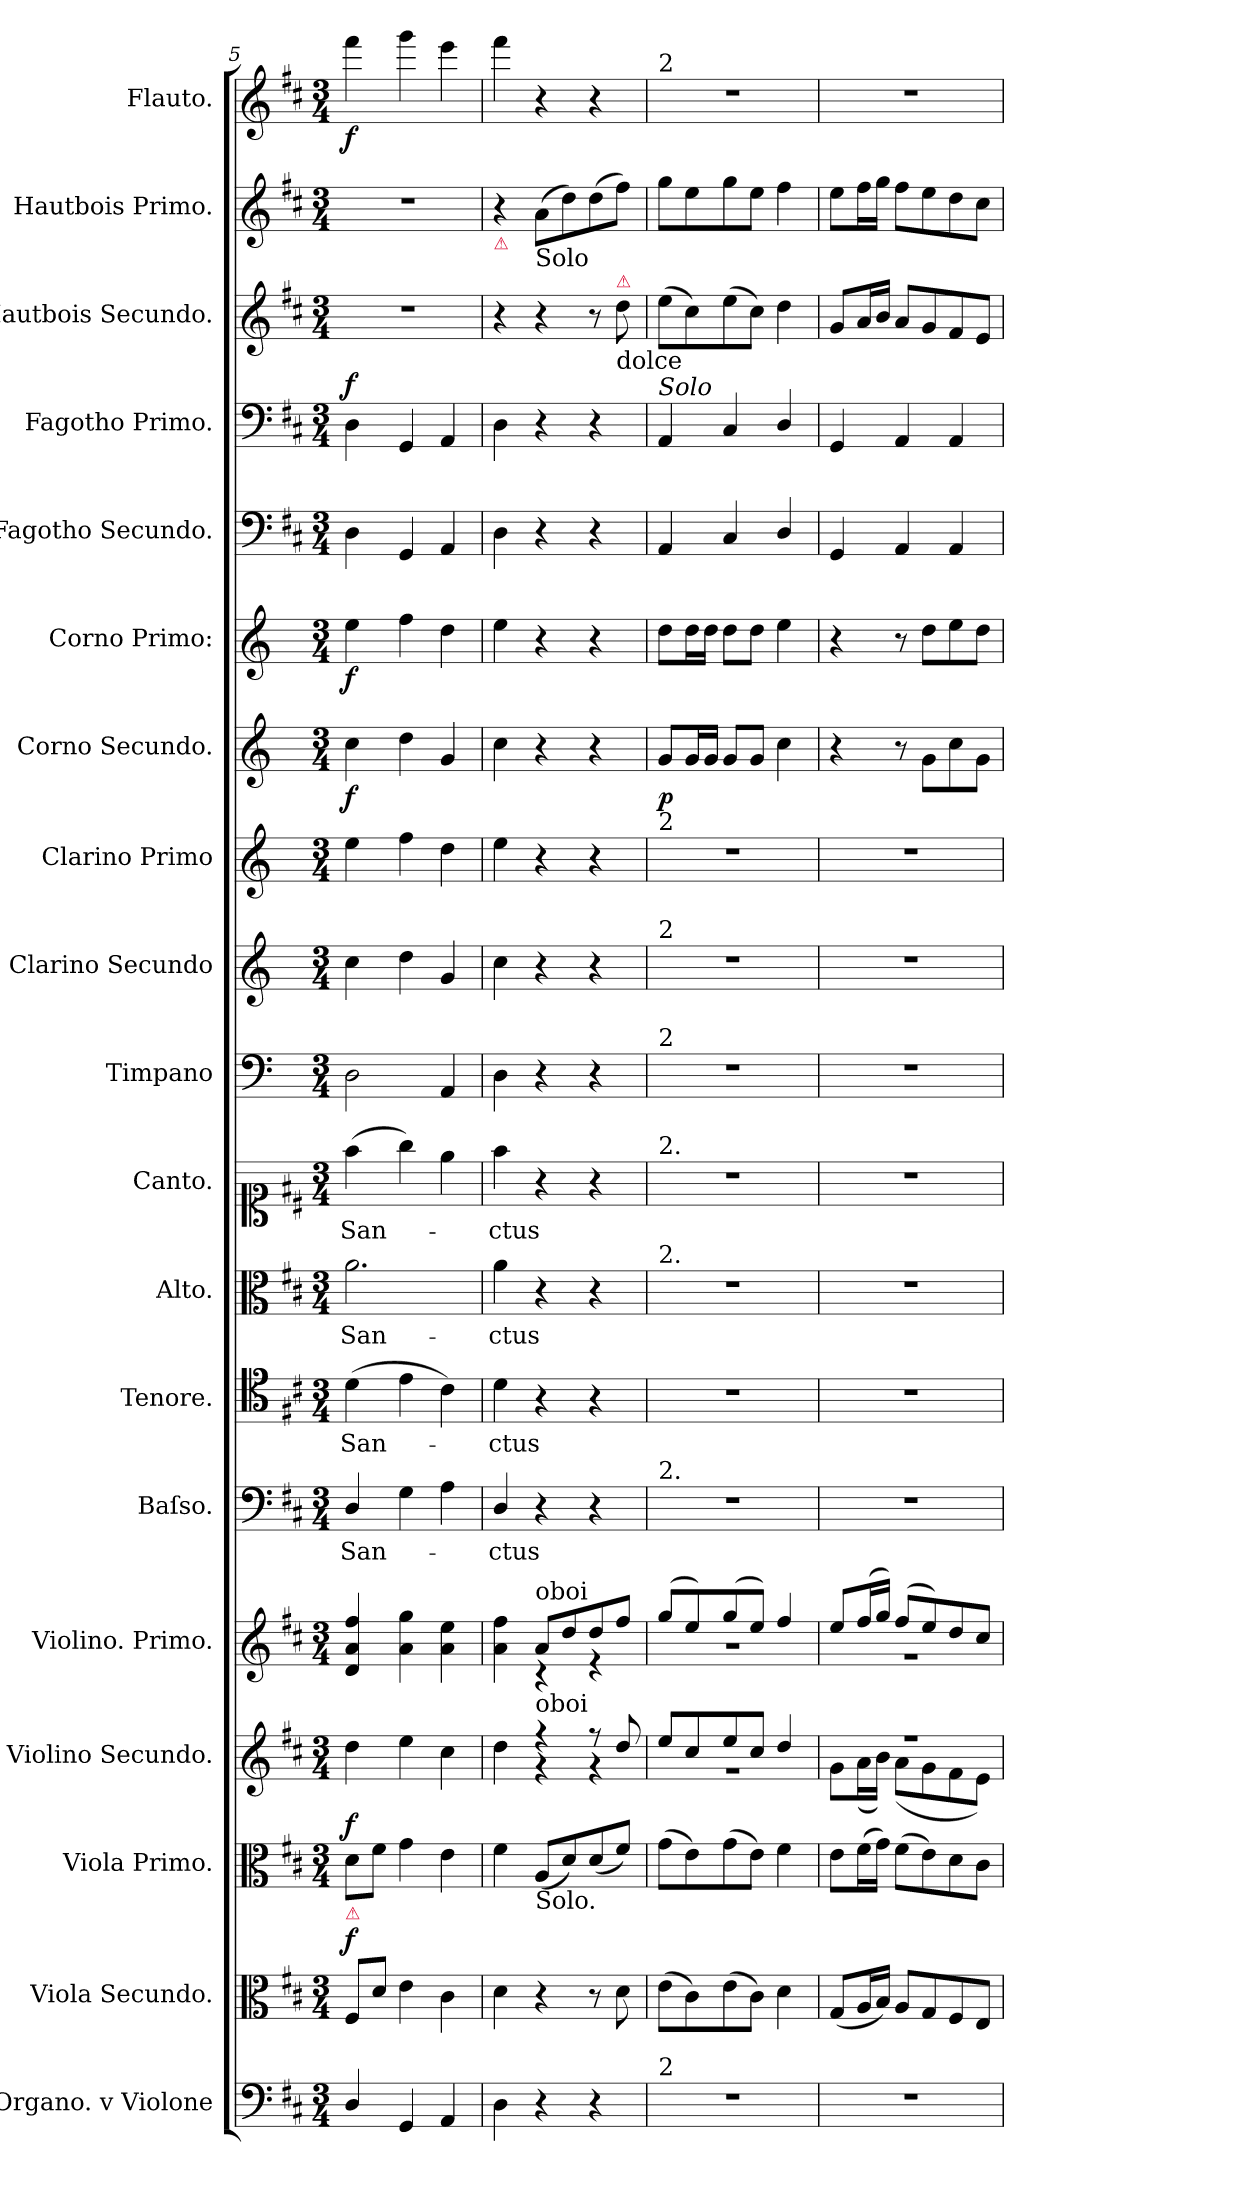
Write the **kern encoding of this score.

**kern	**kern	**dynam	**kern	**dynam	**kern	**dynam	**kern	**kern	**text	**kern	**text	**kern	**text	**kern	**text	**kern	**kern	**kern	**kern	**dynam	**kern	**dynam	**kern	**dynam	**kern	**dynam	**kern	**kern	**kern	**dynam
*part19	*part18	*part18	*part17	*part17	*part16	*part16	*part15	*part14	*part14	*part13	*part13	*part12	*part12	*part11	*part11	*part10	*part9	*part8	*part7	*part7	*part6	*part6	*part5	*part5	*part4	*part4	*part3	*part2	*part1	*part1
*staff19	*staff18	*staff18	*staff17	*staff17	*staff16	*staff16	*staff15	*staff14	*staff14	*staff13	*staff13	*staff12	*staff12	*staff11	*staff11	*staff10	*staff9	*staff8	*staff7	*staff7	*staff6	*staff6	*staff5	*staff5	*staff4	*staff4	*staff3	*staff2	*staff1	*staff1
*I"Organo. v Violone	*I"Viola Secundo.	*	*I"Viola Primo.	*	*I"Violino Secundo.	*	*I"Violino. Primo.	*I"Baſso.	*	*I"Tenore.	*	*I"Alto.	*	*I"Canto.	*	*I"Timpano	*I"Clarino Secundo	*I"Clarino Primo	*I"Corno Secundo.	*	*I"Corno Primo:	*	*I"Fagotho Secundo.	*	*I"Fagotho Primo.	*	*I"Hautbois Secundo.	*I"Hautbois Primo.	*I"Flauto.	*
*I'org/vlne	*I'vla 2	*	*I'vla 1	*	*I'vl 2	*	*I'vl 1	*I'B	*	*I'T	*	*I'A	*	*	*	*I'timp	*I'clno 2	*I'clno 1	*I'cor 2	*	*I'cor 1	*	*I'fag 2	*	*I'fag 1	*	*	*	*I'fl	*
*clefF4	*clefC3	*	*clefC3	*	*clefG2	*	*clefG2	*clefF4	*	*clefC4	*	*clefC3	*	*clefC1	*	*clefF4	*clefG2	*clefG2	*clefG2	*	*clefG2	*	*clefF4	*	*clefF4	*	*clefG2	*clefG2	*clefG2	*
*	*	*	*	*	*	*	*	*	*	*	*	*	*	*	*	*	*ITrd-1c-2	*ITrd-1c-2	*ITrd6c10	*	*ITrd6c10	*	*	*	*	*	*	*	*	*
*k[f#c#]	*k[f#c#]	*	*k[f#c#]	*	*k[f#c#]	*	*k[f#c#]	*k[f#c#]	*	*k[f#c#]	*	*k[f#c#]	*	*k[f#c#]	*	*k[]	*k[f#c#]	*k[f#c#]	*k[f#c#]	*	*k[f#c#]	*	*k[f#c#]	*	*k[f#c#]	*	*k[f#c#]	*k[f#c#]	*k[f#c#]	*
*D:	*D:	*	*D:	*	*D:	*	*D:	*D:	*	*D:	*	*D:	*	*D:	*	*	*D:	*D:	*D:	*	*D:	*	*D:	*	*D:	*	*D:	*D:	*D:	*
*M3/4	*M3/4	*	*M3/4	*	*M3/4	*	*M3/4	*M3/4	*	*M3/4	*	*M3/4	*	*M3/4	*	*M3/4	*M3/4	*M3/4	*M3/4	*	*M3/4	*	*M3/4	*	*M3/4	*	*M3/4	*M3/4	*M3/4	*
=5	=5	=5	=5	=5	=5	=5	=5	=5	=5	=5	=5	=5	=5	=5	=5	=5	=5	=5	=5	=5	=5	=5	=5	=5	=5	=5	=5	=5	=5	=5
!	!LO:TX:a:color=crimson:t=⚠	!	!	!	!	!	!	!	!	!	!	!	!	!	!	!	!	!	!	!	!	!	!	!	!	!	!	!	!	!
!	!	!LO:DY:a	!	!LO:DY:a	!	!LO:DY:rj	!	!	!LO:LY:i	!	!LO:LY:i	!	!	!	!	!	!	!	!	!	!	!	!	!LO:DY:a	!	!LO:DY:a	!	!	!	!
4D/	8F#/L	f	8d\L	f	4dd\	f&colon;	4d/ 4a/ 4ff#/	4D/	San-	(4d\	San-	2.a\	San-	(4ff#\	San-	2D\	4dd\	4ff#\	4d\	f	4f#\	f	4D\	forte	4D\	f.	2.r	2.r	4fff#\	f
.	8d\J	.	8f#\J	.	.	.	.	.	.	.	.	.	.	.	.	.	.	.	.	.	.	.	.	.	.	.	.	.	.	.
4GG/	4e\	.	4g\	.	4ee\	.	4a\ 4gg\	4G\	.	4e\	.	.	.	4gg\)	.	.	4ee\	4gg\	4e\	.	4g\	.	4GG/	.	4GG/	.	.	.	4ggg\	.
4AA/	4c#\	.	4e\	.	4cc#\	.	4a\ 4ee\	4A\	.	4c#\)	.	.	.	4ee\	.	4AA/	4a/	4ee\	4A/	.	4e\	.	4AA/	.	4AA/	.	.	.	4eee\	.
=6	=6	=6	=6	=6	=6	=6	=6	=6	=6	=6	=6	=6	=6	=6	=6	=6	=6	=6	=6	=6	=6	=6	=6	=6	=6	=6	=6	=6	=6	=6
*	*	*	*	*	*^	*	*^	*	*	*	*	*	*	*	*	*	*	*	*	*	*	*	*	*	*	*	*	*	*	*
!	!	!	!	!	!	!	!	!	!	!	!	!	!	!	!	!	!	!	!	!	!	!	!	!	!	!	!	!	!	!LO:TX:b:color=crimson:t=⚠	!	!
!	!	!	!	!	!	!	!	!	!	!	!LO:LY:i	!	!LO:LY:i	!	!	!	!	!	!	!	!	!	!	!	!	!	!	!	!	!	!	!
4D\	4d\	.	4f#\	.	4dd\	4ryy	.	4a\ 4ff#\	4reyy	4D/	-ctus	4d\	-ctus	4a\	-ctus	4ff#\	-ctus	4D\	4dd\	4ff#\	4d\	.	4f#\	.	4D\	.	4D\	.	4r	4r	4fff#\	.
!	!	!	!	!	!	!	!	!	!	!	!	!	!	!	!	!	!	!	!	!	!	!	!	!	!	!	!	!	!	!LO:TX:b:t=Solo	!	!
!	!	!	!	!	!	!	!	!LO:TX:a:t=oboi	!	!	!	!	!	!	!	!	!	!	!	!	!	!	!	!	!	!	!	!	!	!	!	!
!	!	!	!	!	!LO:TX:a:t=oboi	!	!	!	!	!	!	!	!	!	!	!	!	!	!	!	!	!	!	!	!	!	!	!	!	!	!	!
!	!	!	!LO:TX:b:t=Solo.	!	!	!	!	!	!	!	!	!	!	!	!	!	!	!	!	!	!	!	!	!	!	!	!	!	!	!	!	!
4r	4r	.	(8A/L	.	4rff	4rg	.	8a!/L	4r	4r	.	4r	.	4r	.	4r	.	4r	4r	4r	4r	.	4r	.	4r	.	4r	.	4r	(8a\L	4r	.
.	.	.	8d/)	.	.	.	.	8dd!/	.	.	.	.	.	.	.	.	.	.	.	.	.	.	.	.	.	.	.	.	.	8dd\)	.	.
4r	8r	.	(8d/	.	8rff	4rg	.	8dd!/	4r	4r	.	4r	.	4r	.	4r	.	4r	4r	4r	4r	.	4r	.	4r	.	4r	.	8r	(8dd\	4r	.
!	!	!	!	!	!	!	!	!	!	!	!	!	!	!	!	!	!	!	!	!	!	!	!	!	!	!	!	!	!LO:TX:a:color=crimson:t=⚠	!	!	!
!	!	!	!	!	!	!	!	!	!	!	!	!	!	!	!	!	!	!	!	!	!	!	!	!	!	!	!	!	!LO:TX:b:t=dolce	!	!	!
.	8d\	.	8f#/J)	.	8dd!/	.	.	8ff#!/J	.	.	.	.	.	.	.	.	.	.	.	.	.	.	.	.	.	.	.	.	8dd\	8ff#\J)	.	.
=7	=7	=7	=7	=7	=7	=7	=7	=7	=7	=7	=7	=7	=7	=7	=7	=7	=7	=7	=7	=7	=7	=7	=7	=7	=7	=7	=7	=7	=7	=7	=7	=7
!	!	!	!	!	!	!	!	!	!	!	!	!	!	!	!	!	!	!	!	!	!	!	!	!	!	!	!	!	!	!	!LO:TX:a:t=2	!
!	!	!	!	!	!	!	!	!	!	!	!	!	!	!	!	!	!	!	!	!	!	!	!	!	!	!	!LO:TX:a:i:t=Solo	!	!	!	!	!
!	!	!	!	!	!	!	!	!	!	!	!	!	!	!	!	!	!	!	!	!LO:TX:a:t=2	!	!	!	!	!	!	!	!	!	!	!	!
!	!	!	!	!	!	!	!	!	!	!	!	!	!	!	!	!	!	!	!LO:TX:a:t=2	!	!	!	!	!	!	!	!	!	!	!	!	!
!	!	!	!	!	!	!	!	!	!	!	!	!	!	!	!	!	!	!LO:TX:a:t=2	!	!	!	!	!	!	!	!	!	!	!	!	!	!
!	!	!	!	!	!	!	!	!	!	!	!	!	!	!	!	!LO:TX:a:t=2.	!	!	!	!	!	!	!	!	!	!	!	!	!	!	!	!
!	!	!	!	!	!	!	!	!	!	!	!	!	!	!LO:TX:a:t=2.	!	!	!	!	!	!	!	!	!	!	!	!	!	!	!	!	!	!
!	!	!	!	!	!	!	!	!	!	!LO:TX:a:t=2.	!	!	!	!	!	!	!	!	!	!	!	!	!	!	!	!	!	!	!	!	!	!
!LO:TX:a:t=2	!	!	!	!	!	!	!	!	!	!	!	!	!	!	!	!	!	!	!	!	!	!	!	!	!	!	!	!	!	!	!	!
!	!	!	!	!	!	!	!	!	!	!	!	!	!	!	!	!	!	!	!	!	!	!	!	!	!	!LO:DY:a	!	!	!	!	!	!
2.r	(8e\L	.	(8g\L	.	8ee!/L	2.r	.	(<8gg!/L	2.r	2.r	.	2.r	.	2.r	.	2.r	.	2.r	2.r	2.r	8A/L	p	8e\L	p&colon;	4AA/	Pianis	4AA/	.	(8ee\L	8gg\L	2.r	.
.	8c#\)	.	8e\)	.	8cc#!/	.	.	8ee!/)	.	.	.	.	.	.	.	.	.	.	.	.	16A/L	.	16e\L	.	.	.	.	.	8cc#\)	8ee\	.	.
.	.	.	.	.	.	.	.	.	.	.	.	.	.	.	.	.	.	.	.	.	16A/JJ	.	16e\JJ	.	.	.	.	.	.	.	.	.
.	(8e\	.	(8g\	.	8ee!/	.	.	(<8gg!/	.	.	.	.	.	.	.	.	.	.	.	.	8A/L	.	8e\L	.	4C#/	.	4C#/	.	(8ee\	8gg\	.	.
.	8c#\J)	.	8e\J)	.	8cc#!/J	.	.	8ee!/J)	.	.	.	.	.	.	.	.	.	.	.	.	8A/J	.	8e\J	.	.	.	.	.	8cc#\J)	8ee\J	.	.
.	4d\	.	4f#\	.	4dd!/	.	.	4ff#!/	.	.	.	.	.	.	.	.	.	.	.	.	4d\	.	4f#\	.	4D/	.	4D/	.	4dd\	4ff#\	.	.
=8	=8	=8	=8	=8	=8	=8	=8	=8	=8	=8	=8	=8	=8	=8	=8	=8	=8	=8	=8	=8	=8	=8	=8	=8	=8	=8	=8	=8	=8	=8	=8	=8
2.r	(8G/L	.	8e\L	.	2.r	8g!\L	.	8ee!/L	2.r	2.r	.	2.r	.	2.r	.	2.r	.	2.r	2.r	2.r	4r	.	4r	.	4GG/	.	4GG/	.	8g/L	8ee\L	2.r	.
.	16A/L	.	(16f#\L	.	.	(>16a!\L	.	(<16ff#!/L	.	.	.	.	.	.	.	.	.	.	.	.	.	.	.	.	.	.	.	.	16a/L	16ff#\L	.	.
.	16B/JJ)	.	16g\JJ)	.	.	16b!\JJ)	.	16gg!/JJ)	.	.	.	.	.	.	.	.	.	.	.	.	.	.	.	.	.	.	.	.	16b/JJ	16gg\JJ	.	.
.	8A/L	.	(8f#\L	.	.	(>8a!\L	.	(<8ff#!/L	.	.	.	.	.	.	.	.	.	.	.	.	8r	.	8r	.	4AA/	.	4AA/	.	8a/L	8ff#\L	.	.
.	8G/	.	8e\)	.	.	8g!\	.	8ee!/)	.	.	.	.	.	.	.	.	.	.	.	.	8A\L	.	8e\L	.	.	.	.	.	8g/	8ee\	.	.
.	8F#/	.	8d\	.	.	8f#!\	.	8dd!/	.	.	.	.	.	.	.	.	.	.	.	.	8d\	.	8f#\	.	4AA/	.	4AA/	.	8f#/	8dd\	.	.
.	8E/J	.	8c#\J	.	.	8e!\J)	.	8cc#!/J	.	.	.	.	.	.	.	.	.	.	.	.	8A\J	.	8e\J	.	.	.	.	.	8e/J	8cc#\J	.	.
*	*	*	*	*	*v	*v	*	*	*	*	*	*	*	*	*	*	*	*	*	*	*	*	*	*	*	*	*	*	*	*	*	*
*	*	*	*	*	*	*	*v	*v	*	*	*	*	*	*	*	*	*	*	*	*	*	*	*	*	*	*	*	*	*	*	*
=	=	=	=	=	=	=	=	=	=	=	=	=	=	=	=	=	=	=	=	=	=	=	=	=	=	=	=	=	=	=
*-	*-	*-	*-	*-	*-	*-	*-	*-	*-	*-	*-	*-	*-	*-	*-	*-	*-	*-	*-	*-	*-	*-	*-	*-	*-	*-	*-	*-	*-	*-
